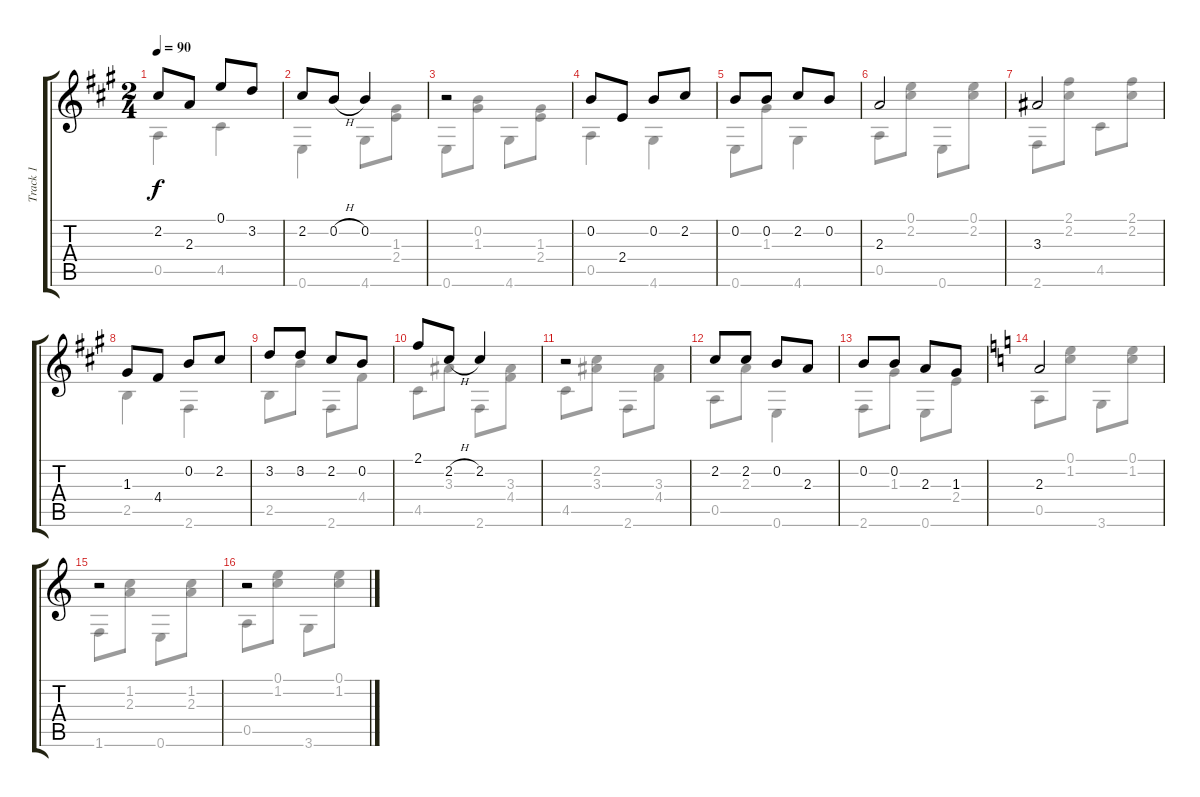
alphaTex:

\track ("Track 1" "Track 1") {instrument acousticguitarsteel}
\staff {score tabs}
\tuning (E4 B3 G3 D3 A2 E2) {hide}
\voice
\ts (2 4)
\tempo 90
\clef g2
\ks a
2.2.8{dy f} 2.3.8 0.1.8 3.2.8 |
2.2.8 0.2{h}.8 0.2.4 |
r.2 |
0.2.8 2.4.8 0.2.8 2.2.8 |
0.2.8{beam Up} 0.2.8{beam Up} 2.2.8{beam Up} 0.2.8{beam Up} |
2.3.2 |
3.3.2 |
1.3.8 4.4.8 0.2.8{beam Up} 2.2.8{beam Up} |
3.2.8 3.2.8 2.2.8 0.2.8 |
2.1.8{beam Up} 2.2{h}.8{beam Up} 2.2.4 |
r.2 |
2.2.8 2.2.8 0.2.8 2.3.8 |
0.2.8 0.2.8 2.3.8 1.3.8 |
\ks c
2.3.2 |
r.2 |
r.2
\voice
\clef g2
\ottava regular
\simile none
\ks a
0.5.4{dy f} 4.5.4 |
0.6.4 4.6.8 (1.3 2.4).8 |
0.6.8 (0.2 1.3).8 4.6.8 (1.3 2.4).8 |
0.5.4 4.6.4 |
0.6.8 1.3.8 4.6.4 |
0.5.8 (0.1 2.2).8 0.6.8 (0.1 2.2).8 |
2.6.8 (2.1 2.2).8 4.5.8 (2.1 2.2).8 |
2.5.4 2.6.4 |
2.5.8 0.2.8 2.6.8 4.4.8 |
4.5.8 3.3.8 2.6.8 (3.3 4.4).8 |
4.5.8 (2.2 3.3).8 2.6.8 (3.3 4.4).8 |
0.5.8 2.3.8 0.6.4 |
2.6.8 1.3.8 0.6.8 2.4.8 |
\ks c
0.5.8 (0.1 1.2).8 3.6.8 (0.1 1.2).8 |
1.6.8 (1.2 2.3).8 0.6.8 (1.2 2.3).8 |
0.5.8 (0.1 1.2).8 3.6.8 (0.1 1.2).8
